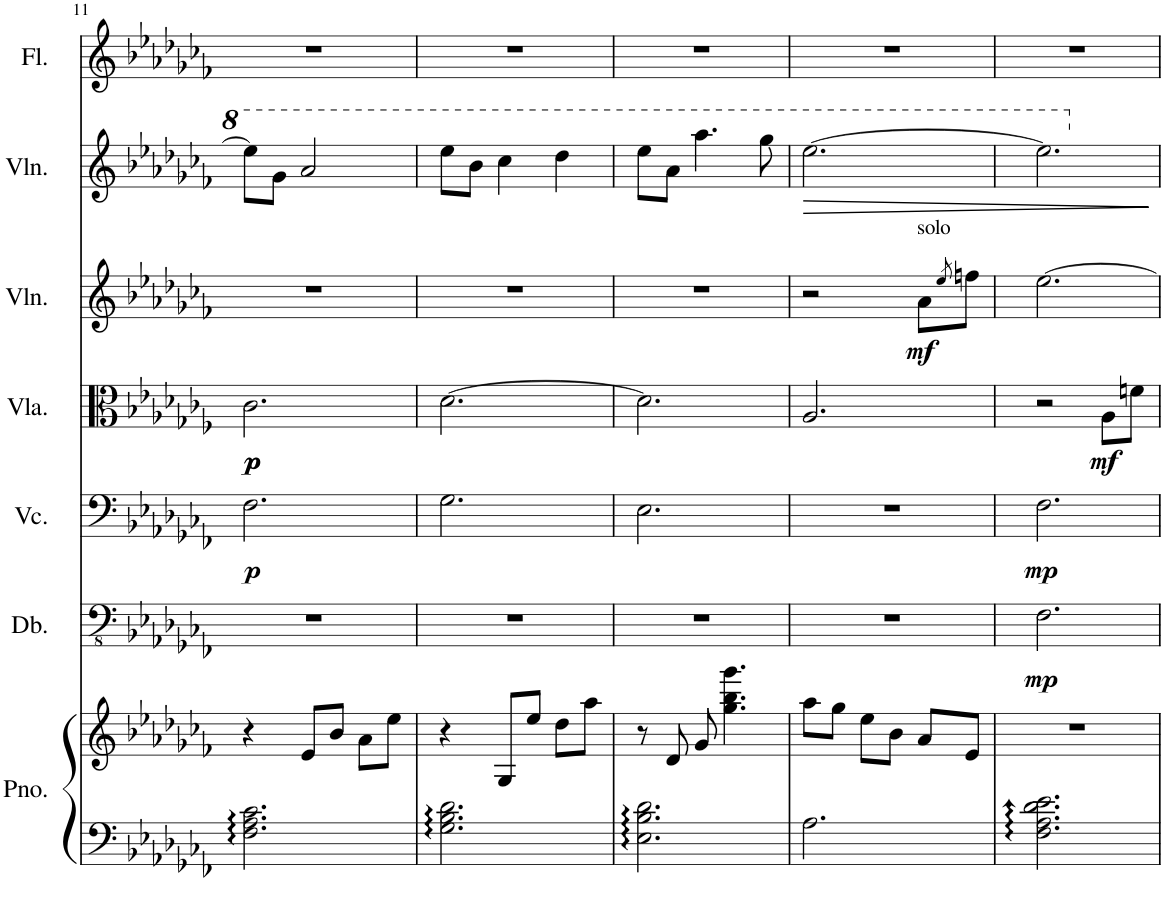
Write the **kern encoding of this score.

**kern	**kern	**kern	**dynam	**kern	**dynam	**kern	**dynam	**kern	**dynam	**kern	**dynam	**kern
*part7	*part7	*part6	*part6	*part5	*part5	*part4	*part4	*part3	*part3	*part2	*part2	*part1
*staff8	*staff7	*staff6	*staff6	*staff5	*staff5	*staff4	*staff4	*staff3	*staff3	*staff2	*staff2	*staff1
*I"Piano	*	*I"Double Bass	*	*I"Violoncello	*	*I"Viola	*	*I"Violin	*	*I"Violin	*	*I"Flute
*I'Pno.	*	*I'Db.	*	*I'Vc.	*	*I'Vla.	*	*I'Vln.	*	*I'Vln.	*	*I'Fl.
!!LO:PB:g=z
*clefF4	*clefG2	*clefFv4	*	*clefF4	*	*clefC3	*	*clefG2	*	*clefG2	*	*clefG2
*	*	*Trd7c12	*	*	*	*	*	*	*	*	*	*
*k[b-e-a-d-g-c-f-]	*k[b-e-a-d-g-c-f-]	*k[b-e-a-d-g-c-f-]	*	*k[b-e-a-d-g-c-f-]	*	*k[b-e-a-d-g-c-f-]	*	*k[b-e-a-d-g-c-f-]	*	*k[b-e-a-d-g-c-f-]	*	*k[b-e-a-d-g-c-f-]
*M3/4	*M3/4	*M3/4	*	*M3/4	*	*M3/4	*	*M3/4	*	*M3/4	*	*M3/4
=11	=11	=11	=11	=11	=11	=11	=11	=11	=11	=11	=11	=11
!	!	!	!	!	!LO:DY:b	!	!LO:DY:b	!	!	!	!	!
!	!	!	!	!	!	!	!LO:DY:n=1:b	!	!	!	!	!
2.F-\ 2.A-\ 2.c-\	4r	2.r	.	2.F-\	p	2.c-\	p p	2.r	.	8eee-\L]	.	2.r
.	.	.	.	.	.	.	.	.	.	8gg-\J	.	.
.	8e-/L	.	.	.	.	.	.	.	.	2aa-/	.	.
.	8b-/J	.	.	.	.	.	.	.	.	.	.	.
.	8a-\L	.	.	.	.	.	.	.	.	.	.	.
.	8ee-\J	.	.	.	.	.	.	.	.	.	.	.
=12	=12	=12	=12	=12	=12	=12	=12	=12	=12	=12	=12	=12
2.G-\ 2.B-\ 2.d-\	4r	2.r	.	2.G-\	.	[2.d-\	.	2.r	.	8eee-\L	.	2.r
.	.	.	.	.	.	.	.	.	.	8bb-\J	.	.
.	8G-/L	.	.	.	.	.	.	.	.	4ccc-\	.	.
.	8ee-/J	.	.	.	.	.	.	.	.	.	.	.
.	8dd-\L	.	.	.	.	.	.	.	.	4ddd-\	.	.
.	8aa-\J	.	.	.	.	.	.	.	.	.	.	.
=13	=13	=13	=13	=13	=13	=13	=13	=13	=13	=13	=13	=13
2.E-\ 2.B-\ 2.d-\	8r	2.r	.	2.E-\	.	2.d-\]	.	2.r	.	8eee-\L	.	2.r
.	8d-/	.	.	.	.	.	.	.	.	8aa-\J	.	.
.	8g-/	.	.	.	.	.	.	.	.	4.aaa-\	.	.
.	4.gg-\ 4.bb-\ 4.ggg-\	.	.	.	.	.	.	.	.	.	.	.
.	.	.	.	.	.	.	.	.	.	8ggg-\	.	.
=14	=14	=14	=14	=14	=14	=14	=14	=14	=14	=14	=14	=14
!	!	!	!	!	!	!	!	!	!	!	!LO:HP:b	!
2.A-\	8aa-\L	2.r	.	2.r	.	2.A-/	.	2r	.	[2.eee-\	>	2.r
.	8gg-\J	.	.	.	.	.	.	.	.	.	.	.
.	8ee-\L	.	.	.	.	.	.	.	.	.	.	.
.	8b-\J	.	.	.	.	.	.	.	.	.	.	.
!	!	!	!	!	!	!	!	!LO:TX:a:t=solo	!	!	!	!
!	!	!	!	!	!	!	!	!	!LO:DY:b	!	!	!
.	8a-/L	.	.	.	.	.	.	8a-\L	mf	.	.	.
.	.	.	.	.	.	.	.	8qee-/	.	.	.	.
.	8e-/J	.	.	.	.	.	.	8ffn\J	.	.	.	.
=15	=15	=15	=15	=15	=15	=15	=15	=15	=15	=15	=15	=15
!	!	!	!LO:DY:b	!	!LO:DY:b	!	!	!	!	!	!	!
2.F-\ 2.A-\ 2.d-\ 2.e-\	2.r	2.FF-\	mp	2.F-\	mp	2r	.	[2.ee-\	.	2.eee-\]	.	2.r
!	!	!	!	!	!	!	!LO:DY:b	!	!	!	!	!
.	.	.	.	.	.	8A-\L	mf	.	.	.	.	.
.	.	.	.	.	.	8fn\J	.	.	.	.	.	.
.	.	.	.	.	.	.	.	.	.	.	]	.
=	=	=	=	=	=	=	=	=	=	=	=	=
*-	*-	*-	*-	*-	*-	*-	*-	*-	*-	*-	*-	*-
